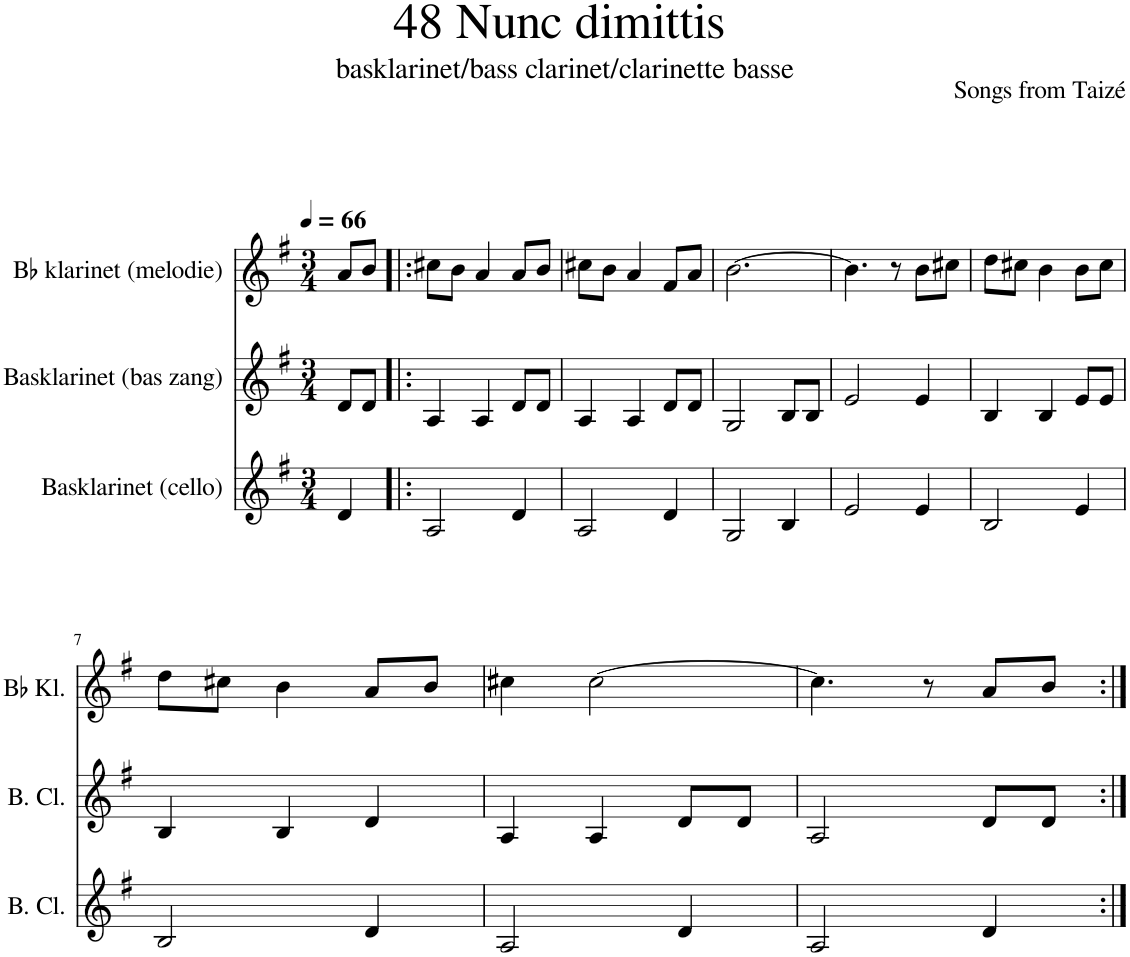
**kern	**kern	**kern
*part3	*part2	*part1
*staff3	*staff2	*staff1
*I"Basklarinet (cello)	*I"Basklarinet (bas zang)	*I"Bb klarinet (melodie)
*I'B. Cl.	*	*I'Bb Kl.
*clefG2	*clefG2	*clefG2
*Trd8c14	*Trd8c14	*Trd1c2
*k[f#]	*k[f#]	*k[f#]
*M3/4	*M3/4	*M3/4
*MM66	*MM66	*MM66
=1	=1	=1
4d/	8d/L	8a/L
.	8d/J	8b/J
=2!|:	=2!|:	=2!|:
2A/	4A/	8cc#X\L
.	.	8b\J
.	4A/	4a/
4d/	8d/L	8a/L
.	8d/J	8b/J
=3	=3	=3
2A/	4A/	8cc#X\L
.	.	8b\J
.	4A/	4a/
4d/	8d/L	8f#/L
.	8d/J	8a/J
=4	=4	=4
2G/	2G/	[2.b\
4B/	8B/L	.
.	8B/J	.
=5	=5	=5
2e/	2e/	4.b\]
.	.	8r
4e/	4e/	8b\L
.	.	8cc#X\J
=6	=6	=6
2B/	4B/	8dd\L
.	.	8cc#X\J
.	4B/	4b\
4e/	8e/L	8b\L
.	8e/J	8cc#\J
!!LO:LB:g=z
=7	=7	=7
2B/	4B/	8dd\L
.	.	8cc#X\J
.	4B/	4b\
4d/	4d/	8a/L
.	.	8b/J
=8	=8	=8
2A/	4A/	4cc#X\
.	4A/	[2cc#\
4d/	8d/L	.
.	8d/J	.
=9	=9	=9
2A/	2A/	4.cc#\]
.	.	8r
4d/	8d/L	8a/L
.	8d/J	8b/J
=:|!	=:|!	=:|!
*-	*-	*-
